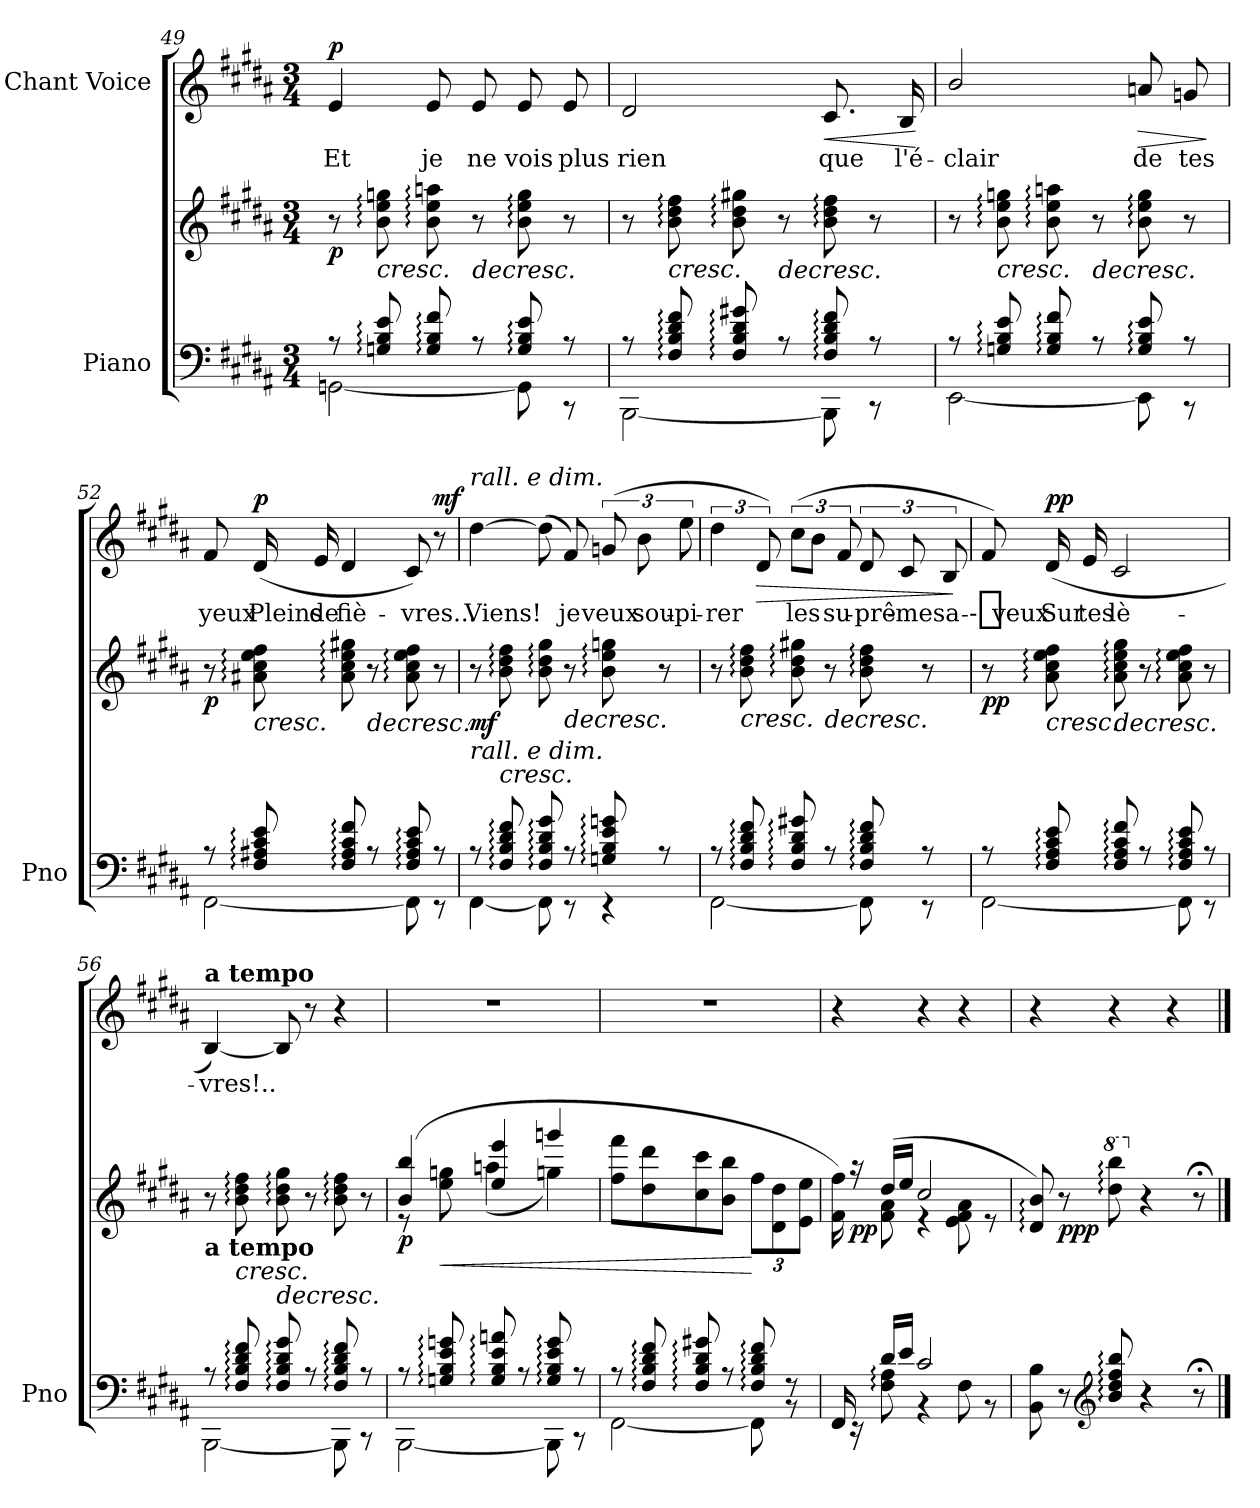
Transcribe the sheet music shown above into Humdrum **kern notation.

**kern	**kern	**dynam	**kern	**text	**dynam
*part2	*part2	*part2	*part1	*part1	*part1
*staff3	*staff2	*staff2/3	*staff1	*staff1	*staff1
*I"Piano	*	*	*I"Chant Voice	*	*
*I'Pno	*	*	*	*	*
!!LO:PB:g=z
*clefF4	*clefG2	*	*clefG2	*	*
*k[f#c#g#d#a#]	*k[f#c#g#d#a#]	*	*k[f#c#g#d#a#]	*	*
*M3/4	*M3/4	*	*M3/4	*	*
=49	=49	=49	=49	=49	=49
*^	*	*	*	*	*
!	!	!	!LO:DY:b	!	!LO:LY:b	!LO:DY:a
8r	[2GGn\	8r	p	4e/	Et	p
!	!	!	!LO:HP:b	!	!	!
8Gn/: 8B/: 8e/:	.	8b\: 8ee\: 8ggn\:	<	.	.	.
!	!	!	!	!	!LO:LY:b	!
8G/: 8B/: 8f#/:	.	8b\: 8ee\: 8aan\:	.	8e/	je	.
!	!	!	!LO:HP:b	!	!LO:LY:b	!
8r	.	8r	>	8e/	ne	.
!	!	!	!	!	!LO:LY:b	!
8G/: 8B/: 8e/:	8GG\]	8b\: 8ee\: 8gg\:	[	8e/	vois	.
!	!	!	!	!	!LO:LY:b	!
8r	8r	8r	.	8e/	plus	.
=50	=50	=50	=50	=50	=50	=50
!	!	!	!	!	!LO:LY:b	!
8r	[2BBB\	8r	.	2d#/	rien	.
!	!	!	!LO:HP:b	!	!	!
8F#/: 8B/: 8d#/: 8f#/:	.	8b\: 8dd#\: 8ff#\:	<	.	.	.
8F#/: 8B/: 8d#/: 8g#X/:	.	8b\: 8dd#\: 8gg#X\:	.	.	.	.
!	!	!	!LO:HP:n=1:b	!	!	!
8r	.	8r	] >	.	.	.
!	!	!	!	!	!LO:LY:b	!LO:HP:b
8F#/: 8B/: 8d#/: 8f#/:	8BBB\]	8b\: 8dd#\: 8ff#\:	[	8.c#/	que	<
8r	8r	8r	.	.	.	.
!	!	!	!	!	!LO:LY:b	!
.	.	.	.	16B/	l'é-	.
*v	*v	*	*	*	*	*
.	.	.	.	.	[
=51	=51	=51	=51	=51	=51
*^	*	*	*	*	*
!	!	!	!LO:DY:b	!	!LO:LY:b	!
!	!	!	!LO:DY:n=1:b	!	!	!
8r	[2EE\	8r	other-dynamics f	2b/	-clair	.
!	!	!	!LO:HP:b	!	!	!
8Gn/: 8B/: 8e/:	.	8b\: 8ee\: 8ggn\:	<	.	.	.
8G/: 8B/: 8f#/:	.	8b\: 8ee\: 8aan\:	.	.	.	.
!	!	!	!LO:HP:n=1:b	!	!	!
8r	.	8r	] >	.	.	.
!	!	!	!	!	!LO:LY:b	!LO:HP:b
8G/: 8B/: 8e/:	8EE\]	8b\: 8ee\: 8gg\:	[	8an/	de	>
!	!	!	!	!	!LO:LY:b	!
8r	8r	8r	.	8gn/	tes	.
*v	*v	*	*	*	*	*
.	.	.	.	.	]
!!LO:LB:g=z
=52	=52	=52	=52	=52	=52
*^	*	*	*	*	*
!	!	!	!LO:DY:b	!	!LO:LY:b	!
8r	[2FF#\	8r	p	8f#/	yeux	.
!	!	!	!LO:HP:b	!	!LO:LY:b	!LO:DY:a
8F#/: 8A#X/: 8c#/: 8e/:	.	8a#X\: 8cc#\: 8ee\: 8ff#\:	<	(>16d#/	Pleins	p
!	!	!	!	!	!LO:LY:b	!
.	.	.	.	16e/	de	.
!	!	!	!	!	!LO:LY:b	!
8F#/: 8A#/: 8c#/: 8f#/:	.	8a#\: 8cc#\: 8ee\: 8gg#X\:	]	4d#/	fiè-	.
!	!	!	!LO:HP:b	!	!	!
8r	.	8r	>	.	.	.
!	!	!	!	!	!LO:LY:b	!
8F#/: 8A#/: 8c#/: 8e/:	8FF#\]	8a#\: 8cc#\: 8ee\: 8ff#\:	[	8c#/)	-vres...	.
!	!	!	!	!	!	!LO:DY:a
8r	8r	8r	.	8r	.	mf
=53	=53	=53	=53	=53	=53	=53
*	*	*	*	*MM52	*	*
!	!	!	!	!LO:TX:a:i:t=rall.    e     dim.	!	!
!	!	!LO:TX:b:i:t=rall.    e     dim.	!	!	!	!
!	!	!	!LO:DY:b	!	!LO:LY:b	!
8r	[4FF#\	8r	mf	[4dd#\	Viens!	.
!	!	!	!LO:HP:b	!	!	!
8F#/: 8B/: 8d#/: 8f#/:	.	8b\: 8dd#\: 8ff#\:	<	.	.	.
8F#/: 8B/: 8d#/: 8g#/:	8FF#\]	8b\: 8dd#\: 8gg#\:	]	(>8dd#\]	.	.
!	!	!	!LO:HP:b	!	!LO:LY:b	!
8r	8r	8r	>	8f#/)	je	.
!	!	!	!	!	!LO:LY:b	!
8Gn/: 8B/: 8e/: 8gn/:	4r	8b\: 8ee\: 8ggn\:	[	(>12gn/	veux	.
!	!	!	!	!	!LO:LY:b	!
.	.	.	.	12b\	sou-	.
8r	.	8r	.	.	.	.
!	!	!	!	!	!LO:LY:b	!
.	.	.	.	12ee\	-pi-	.
=54	=54	=54	=54	=54	=54	=54
!	!	!	!	!	!LO:LY:b	!
8r	[2FF#\	8r	.	6dd#\	-rer	.
!	!	!	!LO:HP:b	!	!	!
8F#/: 8B/: 8d#/: 8f#/:	.	8b\: 8dd#\: 8ff#\:	<	.	.	.
!	!	!	!	!	!	!LO:HP:b
.	.	.	.	12d#/)	.	>
!	!	!	!	!	!LO:LY:b	!
8F#/: 8B/: 8d#/: 8g#X/:	.	8b\: 8dd#\: 8gg#X\:	]	(>12cc#\L	les	.
.	.	.	.	12b\J	.	.
!	!	!	!LO:HP:b	!	!	!
8r	.	8r	>	.	.	.
!	!	!	!	!	!LO:LY:b	!
.	.	.	.	12f#/	su-	.
!	!	!	!	!	!LO:LY:b	!
8F#/: 8B/: 8d#/: 8f#/:	8FF#\]	8b\: 8dd#\: 8ff#\:	[	12d#/	-prê-	.
!	!	!	!	!	!LO:LY:b	!
.	.	.	.	12c#/	-mes	.
8r	8r	8r	.	.	.	.
!	!	!	!	!	!LO:LY:b	!
.	.	.	.	12B/	a-	.
*v	*v	*	*	*	*	*
.	.	.	.	.	]
!!LO:LB:g=z
=55	=55	=55	=55	=55	=55
*^	*	*	*	*	*
!	!	!	!LO:DY:b	!	!LO:LY:b	!
8r	[2FF#\	8r	pp	8f#/)	-- veux	.
!	!	!	!LO:HP:b	!	!LO:LY:b	!LO:DY:a
8F#/: 8A#/: 8c#/: 8e/:	.	8a#\: 8cc#\: 8ee\: 8ff#\:	<	(>16d#/	Sur	pp
!	!	!	!	!	!LO:LY:b	!
.	.	.	.	16e/	tes	.
!	!	!	!LO:HP:n=1:b	!	!LO:LY:b	!
8F#/: 8A#/: 8c#/: 8f#/:	.	8a#\: 8cc#\: 8ee\: 8gg#\:	] >	2c#/	lè-	.
8r	.	8r	.	.	.	.
8F#/: 8A#/: 8c#/: 8e/:	8FF#\]	8a#\: 8cc#\: 8ee\: 8ff#\:	[	.	.	.
8r	8r	8r	.	.	.	.
=56	=56	=56	=56	=56	=56	=56
*	*	*	*	*MM58	*	*
!	!	!	!	!LO:TX:a:B:t=a tempo	!	!
!	!	!LO:TX:b:B:t=a tempo	!	!	!	!
!	!	!	!	!	!LO:LY:b	!
8r	[2BBB\	8r	.	[4B/)	-vres!..	.
!	!	!	!LO:HP:b	!	!	!
8F#/: 8B/: 8d#/: 8f#/:	.	8b\: 8dd#\: 8ff#\:	<	.	.	.
!	!	!	!LO:HP:n=1:b	!	!	!
8F#/: 8B/: 8d#/: 8g#/:	.	8b\: 8dd#\: 8gg#\:	] >	8B/]	.	.
8r	.	8r	.	8r	.	.
8F#/: 8B/: 8d#/: 8f#/:	8BBB\]	8b\: 8dd#\: 8ff#\:	[	4r	.	.
8r	8r	8r	.	.	.	.
=57	=57	=57	=57	=57	=57	=57
*	*	*^	*	*	*	*
!	!	!	!	!LO:DY:b	!	!	!
8r	[2BBB\	(>4b/ 4bb/	8r	p	2.r	.	.
!	!	!	!	!LO:HP:b	!	!	!
8Gn/: 8B/: 8e/: 8gn/:	.	.	8ee\ 8ggn\	<	.	.	.
8G/: 8B/: 8e/: 8an/:	.	4ee/ 4eee/	(<4aan\	.	.	.	.
8r	.	.	.	.	.	.	.
8G/: 8B/: 8e/: 8g/:	8BBB\]	4gggn/	4ggn\)	]	.	.	.
8r	8r	.	.	.	.	.	.
*	*	*v	*v	*	*	*	*
!!LO:LB:g=z
=58	=58	=58	=58	=58	=58	=58
8r	[2FF#\	8ff#\ 8fff#\L	.	2.r	.	.
8F#/: 8B/: 8d#/: 8f#/:	.	8dd#\ 8ddd#\	.	.	.	.
8F#/: 8B/: 8d#/: 8g#X/:	.	8cc#\ 8ccc#\	.	.	.	.
8r	.	8b\ 8bb\J	.	.	.	.
8F#/: 8B/: 8d#/: 8f#/:	8FF#\]	12ff#\L	[	.	.	.
.	.	12d#\ 12dd#\	.	.	.	.
8r	8r	.	.	.	.	.
.	.	12e\ 12ee\J	.	.	.	.
=59	=59	=59	=59	=59	=59	=59
*	*	*^	*	*	*	*
16FF#/	8reyy	8raayy	16f#\ 16ff#\)	.	4r	.	.
!	!	!	!	!LO:DY:b	!	!	!
16rEE	.	.	16raa	pp	.	.	.
16d#/LL	8F#\: 8A#\:	(>16dd#/LL	8f#\ 8a#\	.	.	.	.
16e/JJ	.	16ee/JJ	.	.	.	.	.
2c#/	4r	2cc#/	4r	.	4r	.	.
.	8F#\	.	8e\ 8f#\ 8a#\	.	4r	.	.
.	8r	.	8r	.	.	.	.
*v	*v	*	*	*	*	*	*
*	*v	*v	*	*	*	*
=60	=60	=60	=60	=60	=60
8BB\ 8B\	8d#/: 8b/:)	.	4r	.	.
!	!	!LO:DY:b	!	!	!
8r	8r	ppp	.	.	.
*clefG2	*	*	*	*	*
*	*8va	*	*	*	*
8b/: 8dd#/: 8ff#/: 8bb/:	8ddd#\: 8bbb\:	.	4r	.	.
*	*X8va	*	*	*	*
4r	4r	.	.	.	.
.	.	.	4r	.	.
8r;<	8r;<	.	.	.	.
==	==	==	==	==	==
*-	*-	*-	*-	*-	*-
